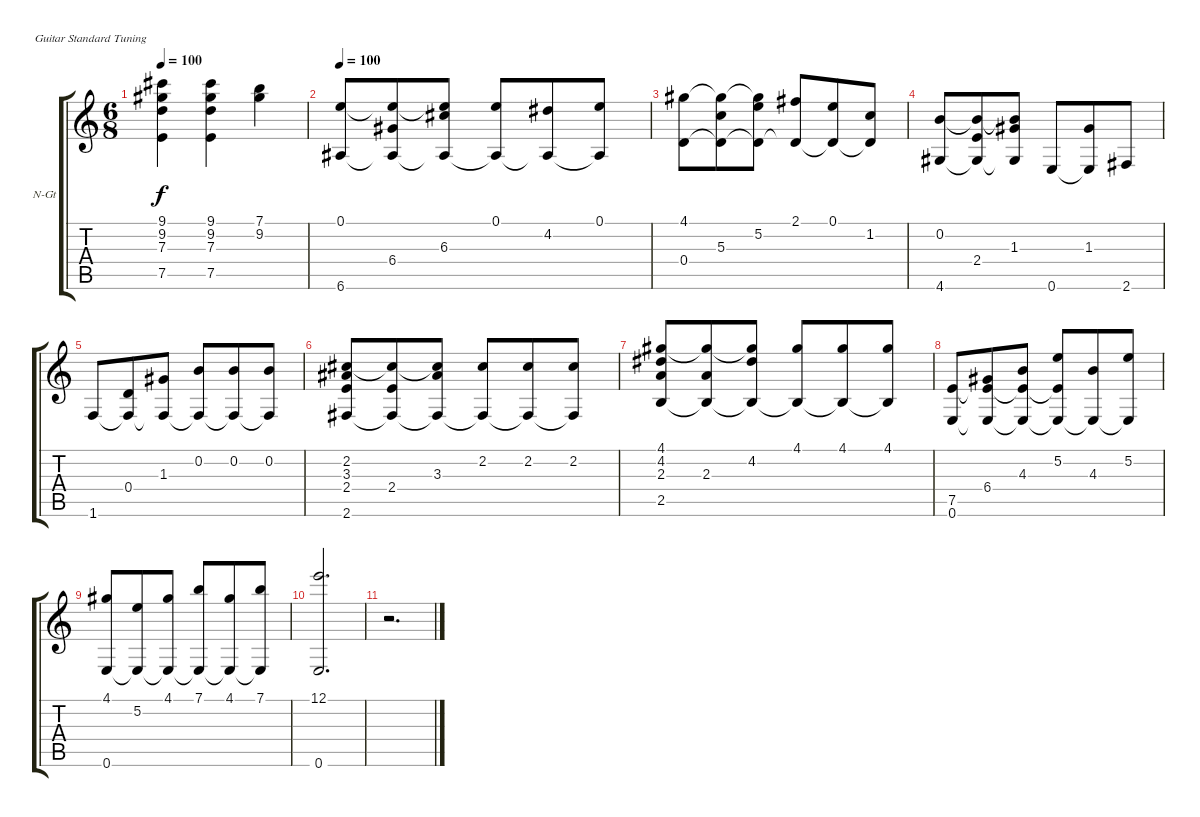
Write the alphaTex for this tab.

\bracketExtendMode groupsimilarinstruments
\firstSystemTrackNameOrientation horizontal
\otherSystemsTrackNameOrientation horizontal
\track ("guitare" "N-Gt") {instrument acousticguitarnylon}
\staff {score tabs}
\tuning (E4 B3 G3 D3 A2 E2)
\ts (6 8)
\tempo 100
\clef g2
\ks c
(9.1 9.2 7.3 7.5).4{dy f} (9.1 9.2 7.3 7.5).4 (7.1 9.2).4 |
\tempo 100
(0.1 6.6).8 (6.4 0.1{t} 6.6{t}).8 (0.1{t} 6.3 6.6{t}).8 (0.1 6.6{t}).8 (4.2 6.6{t}).8 (0.1 6.6{t}).8 |
(4.1 0.4).8 (5.3 4.1{t} 0.4{t}).8 (4.1{t} 5.2 0.4{t}).8 (2.1 0.4{t}).8 (0.1 0.4{t}).8 (1.2 0.4{t}).8 |
(0.2 4.6).8 (2.4 0.2{t} 4.6{t}).8 (0.2{t} 1.3 4.6{t}).8 0.6.8 (1.3 0.6{t}).8 2.6.8 |
1.6.8 (0.4 1.6{t}).8 (1.3 1.6{t}).8 (0.2 1.6{t}).8 (0.2 1.6{t}).8 (0.2 1.6{t}).8 |
(2.2 3.3 2.4 2.6).8 (2.4 2.2{t} 2.6{t}).8 (2.2{t} 3.3 2.6{t}).8 (2.2 2.6{t}).8 (2.2 2.6{t}).8 (2.2 2.6{t}).8 |
(4.1 4.2 2.3 2.5).8 (2.3 4.1{t} 2.5{t}).8 (4.1{t} 4.2 2.5{t}).8 (4.1 2.5{t}).8 (4.1 2.5{t}).8 (4.1 2.5{t}).8 |
(7.5 0.6).8 (6.4 7.5{t} 0.6{t}).8 (4.3 7.5{t} 0.6{t}).8 (5.2 7.5{t} 0.6{t}).8 (4.3 0.6{t}).8 (5.2 0.6{t}).8 |
(4.1 0.6).8 (5.2 0.6{t}).8 (4.1 0.6{t}).8 (7.1 0.6{t}).8 (4.1 0.6{t}).8 (7.1 0.6{t}).8 |
(12.1 0.6).2{d} |
r.2{d}
